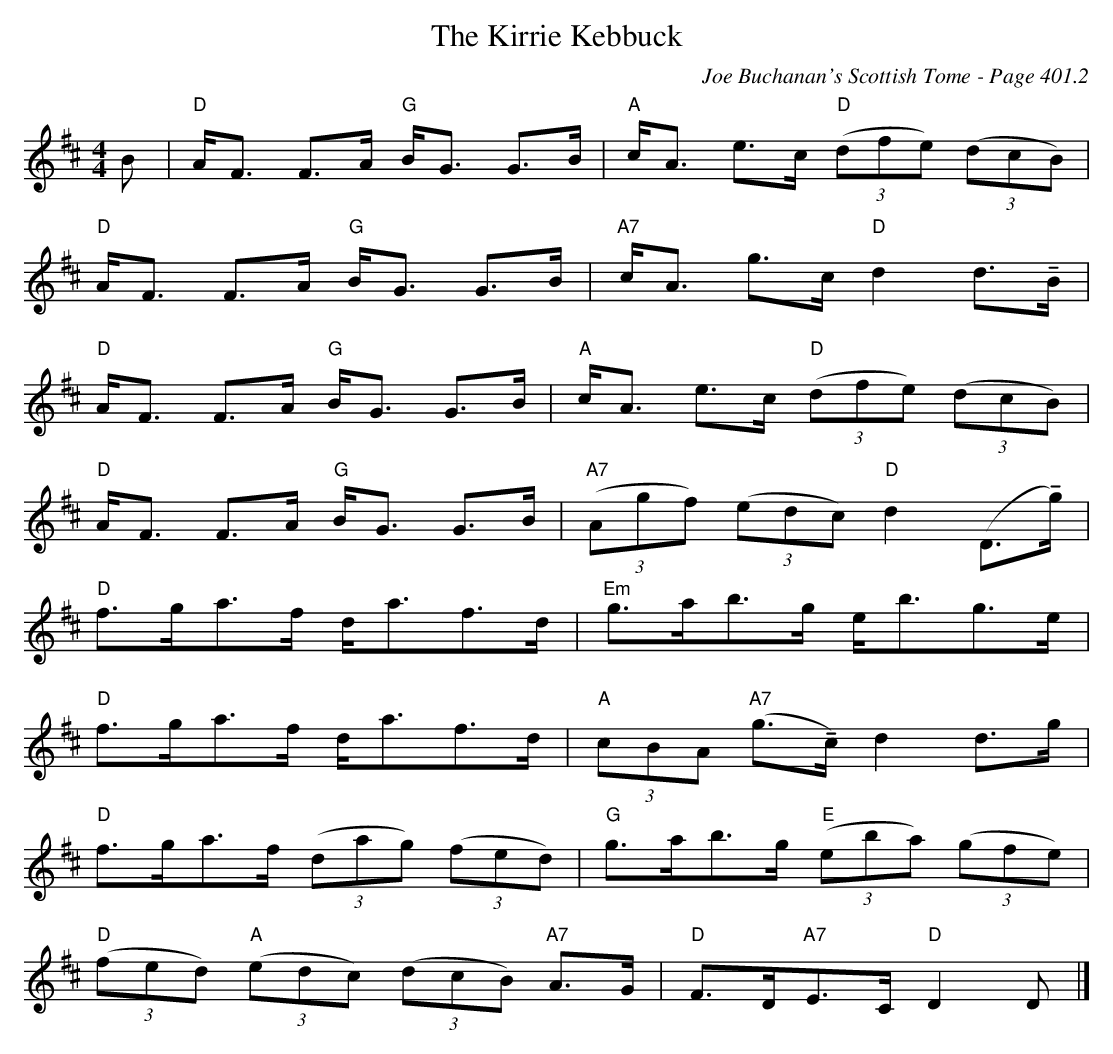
X:1
T:Kirrie Kebbuck, The
C:Joe Buchanan's Scottish Tome - Page 401.2
U:T=!tenuto!
L:1/8
M:4/4
K:D
B | "D"A<F F>A "G"B<G G>B | "A"c<A e>c "D"((3dfe) ((3dcB) |
"D"A<F F>A "G"B<G G>B | "A7"c<A g>c "D"d2 d>TB |
"D"A<F F>A "G"B<G G>B | "A"c<A e>c "D"((3dfe) ((3dcB) |
"D"A<F F>A "G"B<G G>B | "A7"((3Agf) ((3edc) "D"d2 (D>Tg) |
"D"f>ga>f d<af>d | "Em"g>ab>g e<bg>e |
"D"f>ga>f d<af>d | "A"(3cBA "A7"(g>Tc) d2 d>g |
"D"f>ga>f ((3dag) ((3fed) | "G"g>ab>g "E"((3eba) ((3gfe) |
"D"((3fed) "A"((3edc) ((3dcB) "A7"A>G | "D"F>D"A7"E>C "D"D2 D |]
